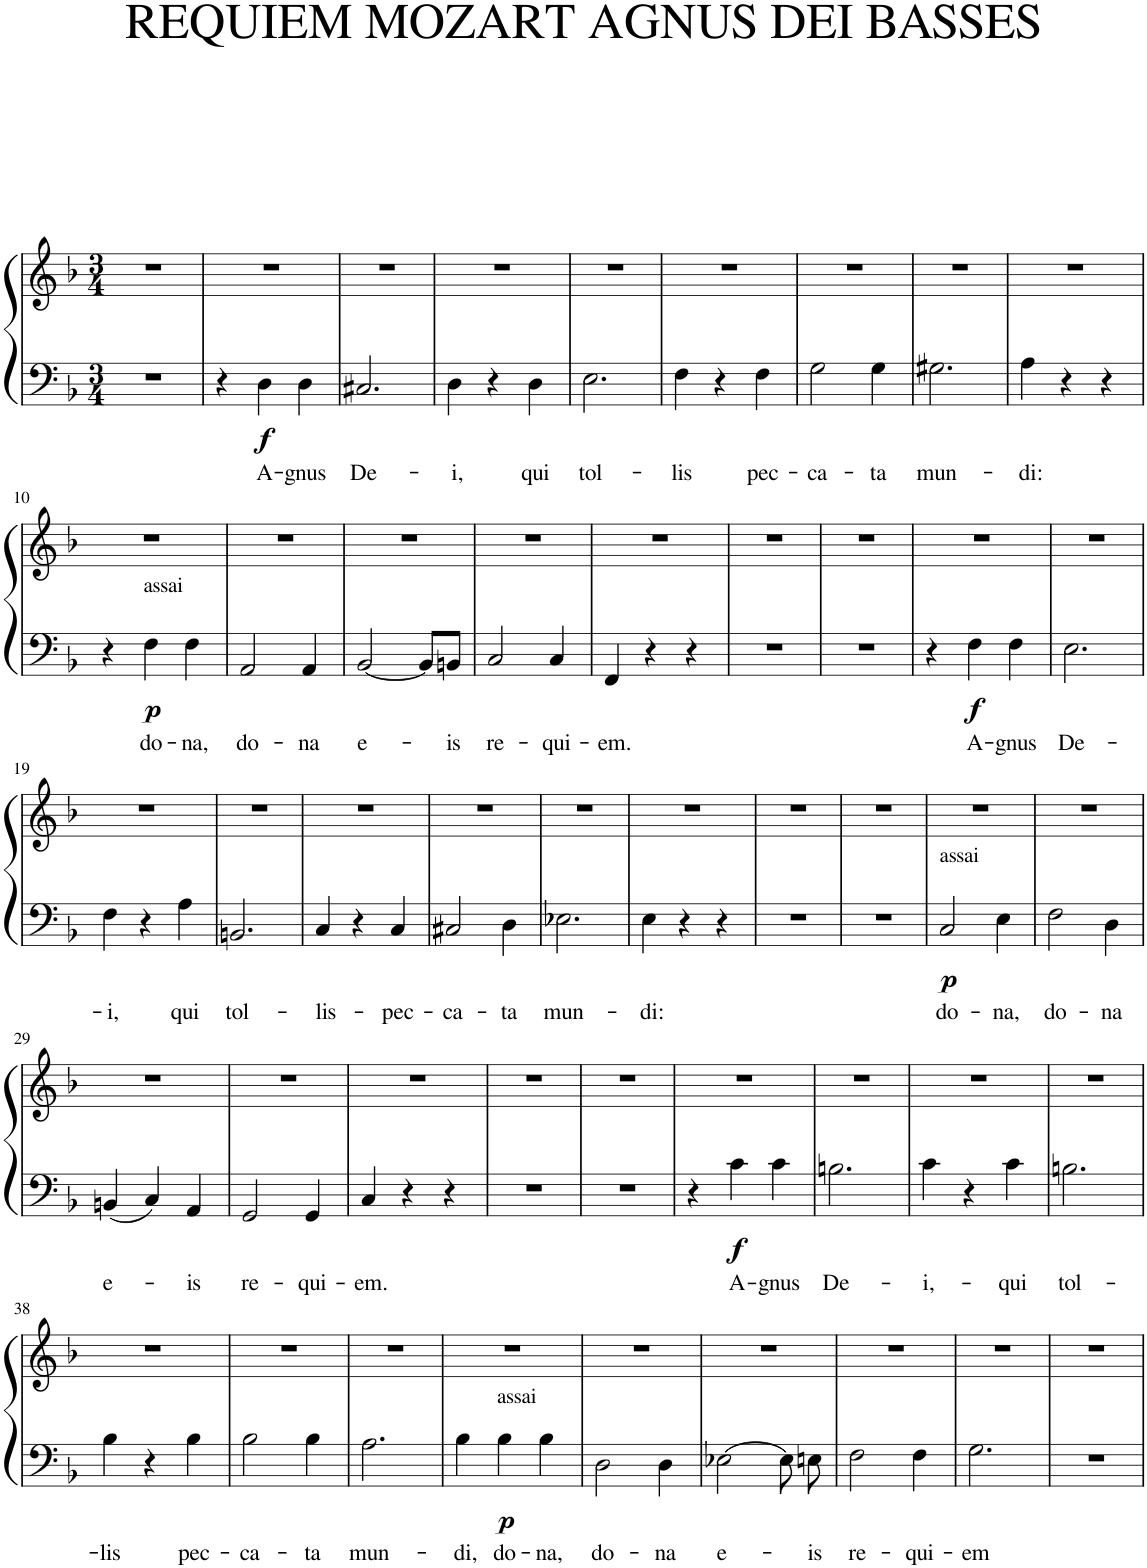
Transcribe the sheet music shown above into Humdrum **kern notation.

**kern	**text	**kern	**dynam
*part1	*part1	*part1	*part1
*staff2	*staff2	*staff1	*staff1/2
*I"Piano	*	*	*
*I'Pno.	*	*	*
*clefF4	*	*clefG2	*
*k[b-]	*	*k[b-]	*
*M3/4	*	*M3/4	*
=1	=1	=1	=1
2.r	.	2.r	.
=2	=2	=2	=2
4r	.	2.r	.
!	!LO:LY:b	!	!LO:DY:b=2
4D\	A-	.	f
!	!LO:LY:b	!	!
4D\	-gnus	.	.
=3	=3	=3	=3
!	!LO:LY:b	!	!
2.C#X/	De-	2.r	.
=4	=4	=4	=4
!	!LO:LY:b	!	!
4D\	-i,	2.r	.
4r	.	.	.
!	!LO:LY:b	!	!
4D\	qui	.	.
=5	=5	=5	=5
!	!LO:LY:b	!	!
2.E\	tol-	2.r	.
=6	=6	=6	=6
!	!LO:LY:b	!	!
4F\	-lis	2.r	.
4r	.	.	.
!	!LO:LY:b	!	!
4F\	pec-	.	.
=7	=7	=7	=7
!	!LO:LY:b	!	!
2G\	-ca-	2.r	.
!	!LO:LY:b	!	!
4G\	-ta	.	.
=8	=8	=8	=8
!	!LO:LY:b	!	!
2.G#X\	mun-	2.r	.
=9	=9	=9	=9
!	!LO:LY:b	!	!
4A\	-di:	2.r	.
4r	.	.	.
4r	.	.	.
!!LO:LB:g=z
=10	=10	=10	=10
4r	.	2.r	.
!LO:TX:a:t=assai	!	!	!
!	!LO:LY:b	!	!LO:DY:b=2
4F\	do-	.	p
!	!LO:LY:b	!	!
4F\	-na,	.	.
=11	=11	=11	=11
!	!LO:LY:b	!	!
2AA/	do-	2.r	.
!	!LO:LY:b	!	!
4AA/	-na	.	.
=12	=12	=12	=12
!	!LO:LY:b	!	!
[2BB-/	e-	2.r	.
8BB-/L]	.	.	.
!	!LO:LY:b	!	!
8BBn/J	-is	.	.
=13	=13	=13	=13
!	!LO:LY:b	!	!
2C/	re-	2.r	.
!	!LO:LY:b	!	!
4C/	-qui-	.	.
=14	=14	=14	=14
!	!LO:LY:b	!	!
4FF/	-em.	2.r	.
4r	.	.	.
4r	.	.	.
=15	=15	=15	=15
2.r	.	2.r	.
=16	=16	=16	=16
2.r	.	2.r	.
=17	=17	=17	=17
4r	.	2.r	.
!	!LO:LY:b	!	!LO:DY:b=2
4F\	A-	.	f
!	!LO:LY:b	!	!
4F\	-gnus	.	.
=18	=18	=18	=18
!	!LO:LY:b	!	!
2.E\	De-	2.r	.
!!LO:LB:g=z
=19	=19	=19	=19
!	!LO:LY:b	!	!
4F\	-i,	2.r	.
4r	.	.	.
!	!LO:LY:b	!	!
4A\	qui	.	.
=20	=20	=20	=20
!	!LO:LY:b	!	!
2.BBn/	tol-	2.r	.
=21	=21	=21	=21
!	!LO:LY:b	!	!
4C/	-lis-	2.r	.
4r	.	.	.
!	!LO:LY:b	!	!
4C/	-pec-	.	.
=22	=22	=22	=22
!	!LO:LY:b	!	!
2C#X/	-ca-	2.r	.
!	!LO:LY:b	!	!
4D\	-ta	.	.
=23	=23	=23	=23
!	!LO:LY:b	!	!
2.E-X\	mun-	2.r	.
=24	=24	=24	=24
!	!LO:LY:b	!	!
4E\	-di:	2.r	.
4r	.	.	.
4r	.	.	.
=25	=25	=25	=25
2.r	.	2.r	.
=26	=26	=26	=26
2.r	.	2.r	.
=27	=27	=27	=27
!LO:TX:a:t=assai	!	!	!
!	!LO:LY:b	!	!LO:DY:b=2
2C/	do-	2.r	p
!	!LO:LY:b	!	!
4E\	-na,	.	.
=28	=28	=28	=28
!	!LO:LY:b	!	!
2F\	do-	2.r	.
!	!LO:LY:b	!	!
4D\	-na	.	.
!!LO:LB:g=z
=29	=29	=29	=29
!	!LO:LY:b	!	!
4BBn/	e-	2.r	.
4C/	.	.	.
!	!LO:LY:b	!	!
4AA/	-is	.	.
=30	=30	=30	=30
!	!LO:LY:b	!	!
2GG/	re-	2.r	.
!	!LO:LY:b	!	!
4GG/	-qui-	.	.
=31	=31	=31	=31
!	!LO:LY:b	!	!
4C/	-em.	2.r	.
4r	.	.	.
4r	.	.	.
=32	=32	=32	=32
2.r	.	2.r	.
=33	=33	=33	=33
2.r	.	2.r	.
=34	=34	=34	=34
4r	.	2.r	.
!	!LO:LY:b	!	!LO:DY:b=2
4c\	A-	.	f
!	!LO:LY:b	!	!
4c\	-gnus	.	.
=35	=35	=35	=35
!	!LO:LY:b	!	!
2.Bn\	De-	2.r	.
=36	=36	=36	=36
!	!LO:LY:b	!	!
4c\	-i,-	2.r	.
4r	.	.	.
!	!LO:LY:b	!	!
4c\	-qui	.	.
=37	=37	=37	=37
!	!LO:LY:b	!	!
2.Bn\	tol-	2.r	.
!!LO:LB:g=z
=38	=38	=38	=38
!	!LO:LY:b	!	!
4B-\	-lis	2.r	.
4r	.	.	.
!	!LO:LY:b	!	!
4B-\	pec-	.	.
=39	=39	=39	=39
!	!LO:LY:b	!	!
2B-\	-ca-	2.r	.
!	!LO:LY:b	!	!
4B-\	-ta	.	.
=40	=40	=40	=40
!	!LO:LY:b	!	!
2.A\	mun-	2.r	.
=41	=41	=41	=41
!	!LO:LY:b	!	!
4B-\	-di,	2.r	.
!LO:TX:a:t=assai	!	!	!
!	!LO:LY:b	!	!LO:DY:b=2
4B-\	do-	.	p
!	!LO:LY:b	!	!
4B-\	-na,	.	.
=42	=42	=42	=42
!	!LO:LY:b	!	!
2D\	do-	2.r	.
!	!LO:LY:b	!	!
4D\	-na	.	.
=43	=43	=43	=43
!	!LO:LY:b	!	!
[2E-X\	e-	2.r	.
8E-\]	.	.	.
!	!LO:LY:b	!	!
8En\	-is	.	.
=44	=44	=44	=44
!	!LO:LY:b	!	!
2F\	re-	2.r	.
!	!LO:LY:b	!	!
4F\	-qui-	.	.
=45	=45	=45	=45
!	!LO:LY:b	!	!
2.G\	-em	2.r	.
=46	=46	=46	=46
2.r	.	2.r	.
=	=	=	=
*-	*-	*-	*-
